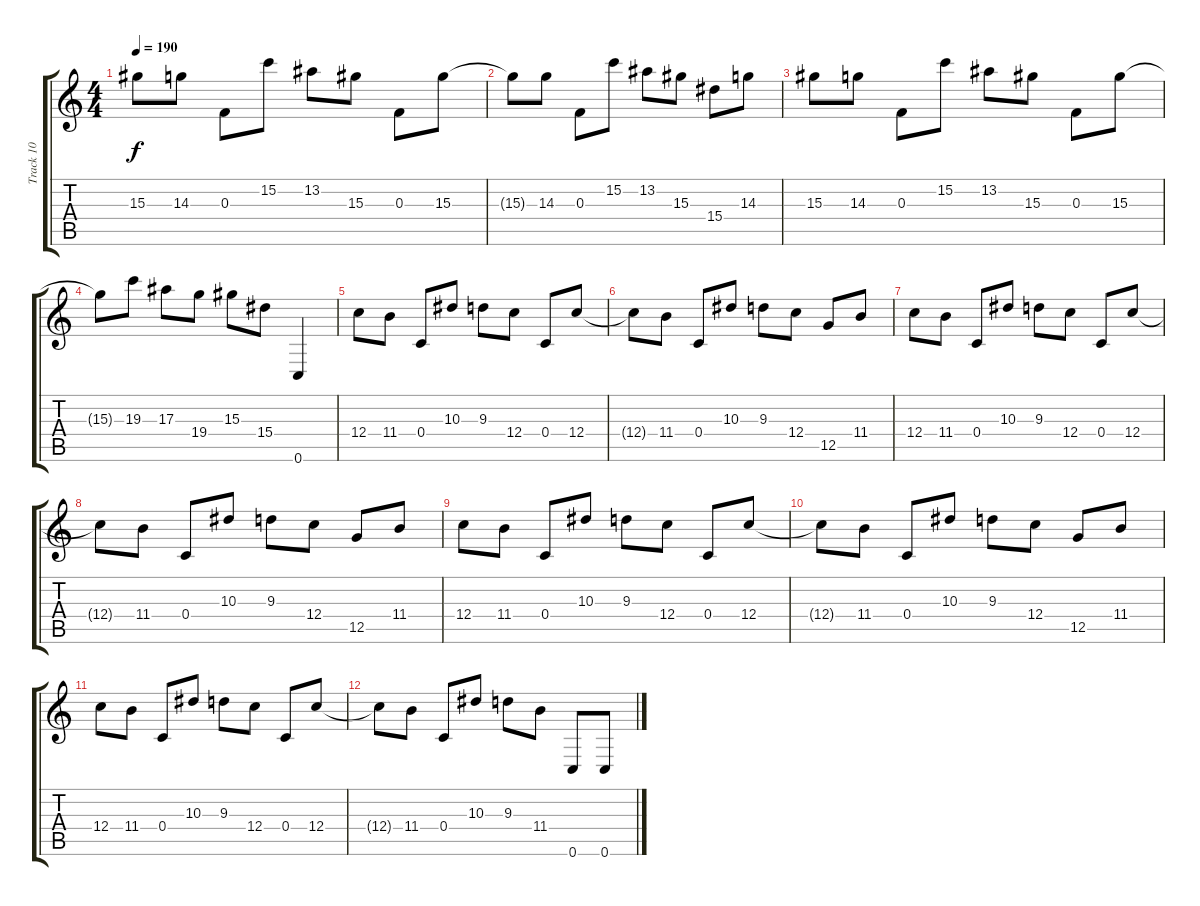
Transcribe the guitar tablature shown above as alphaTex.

\track ("Track 10" "Track 10") {instrument distortionguitar}
\staff {score tabs}
\tuning (D4 A3 F3 C3 G2 C2) {hide}
\ts (4 4)
\tempo 190
\clef g2
\ks c
15.3.8{dy f} 14.3.8 0.3.8 15.2.8 13.2.8 15.3.8 0.3.8 15.3.8 |
15.3{t}.8 14.3.8 0.3.8 15.2.8 13.2.8 15.3.8 15.4.8 14.3.8 |
15.3.8 14.3.8 0.3.8 15.2.8 13.2.8 15.3.8 0.3.8 15.3.8 |
15.3{t}.8 19.3.8 17.3.8 19.4.8 15.3.8 15.4.8 0.6.4 |
12.4.8 11.4.8 0.4.8 10.3.8 9.3.8 12.4.8 0.4.8 12.4.8 |
12.4{t}.8 11.4.8 0.4.8 10.3.8 9.3.8 12.4.8 12.5.8 11.4.8 |
12.4.8 11.4.8 0.4.8 10.3.8 9.3.8 12.4.8 0.4.8 12.4.8 |
12.4{t}.8 11.4.8 0.4.8 10.3.8 9.3.8 12.4.8 12.5.8 11.4.8 |
12.4.8 11.4.8 0.4.8 10.3.8 9.3.8 12.4.8 0.4.8 12.4.8 |
12.4{t}.8 11.4.8 0.4.8 10.3.8 9.3.8 12.4.8 12.5.8 11.4.8 |
12.4.8 11.4.8 0.4.8 10.3.8 9.3.8 12.4.8 0.4.8 12.4.8 |
12.4{t}.8 11.4.8 0.4.8 10.3.8 9.3.8 11.4.8 0.6.8 0.6.8
